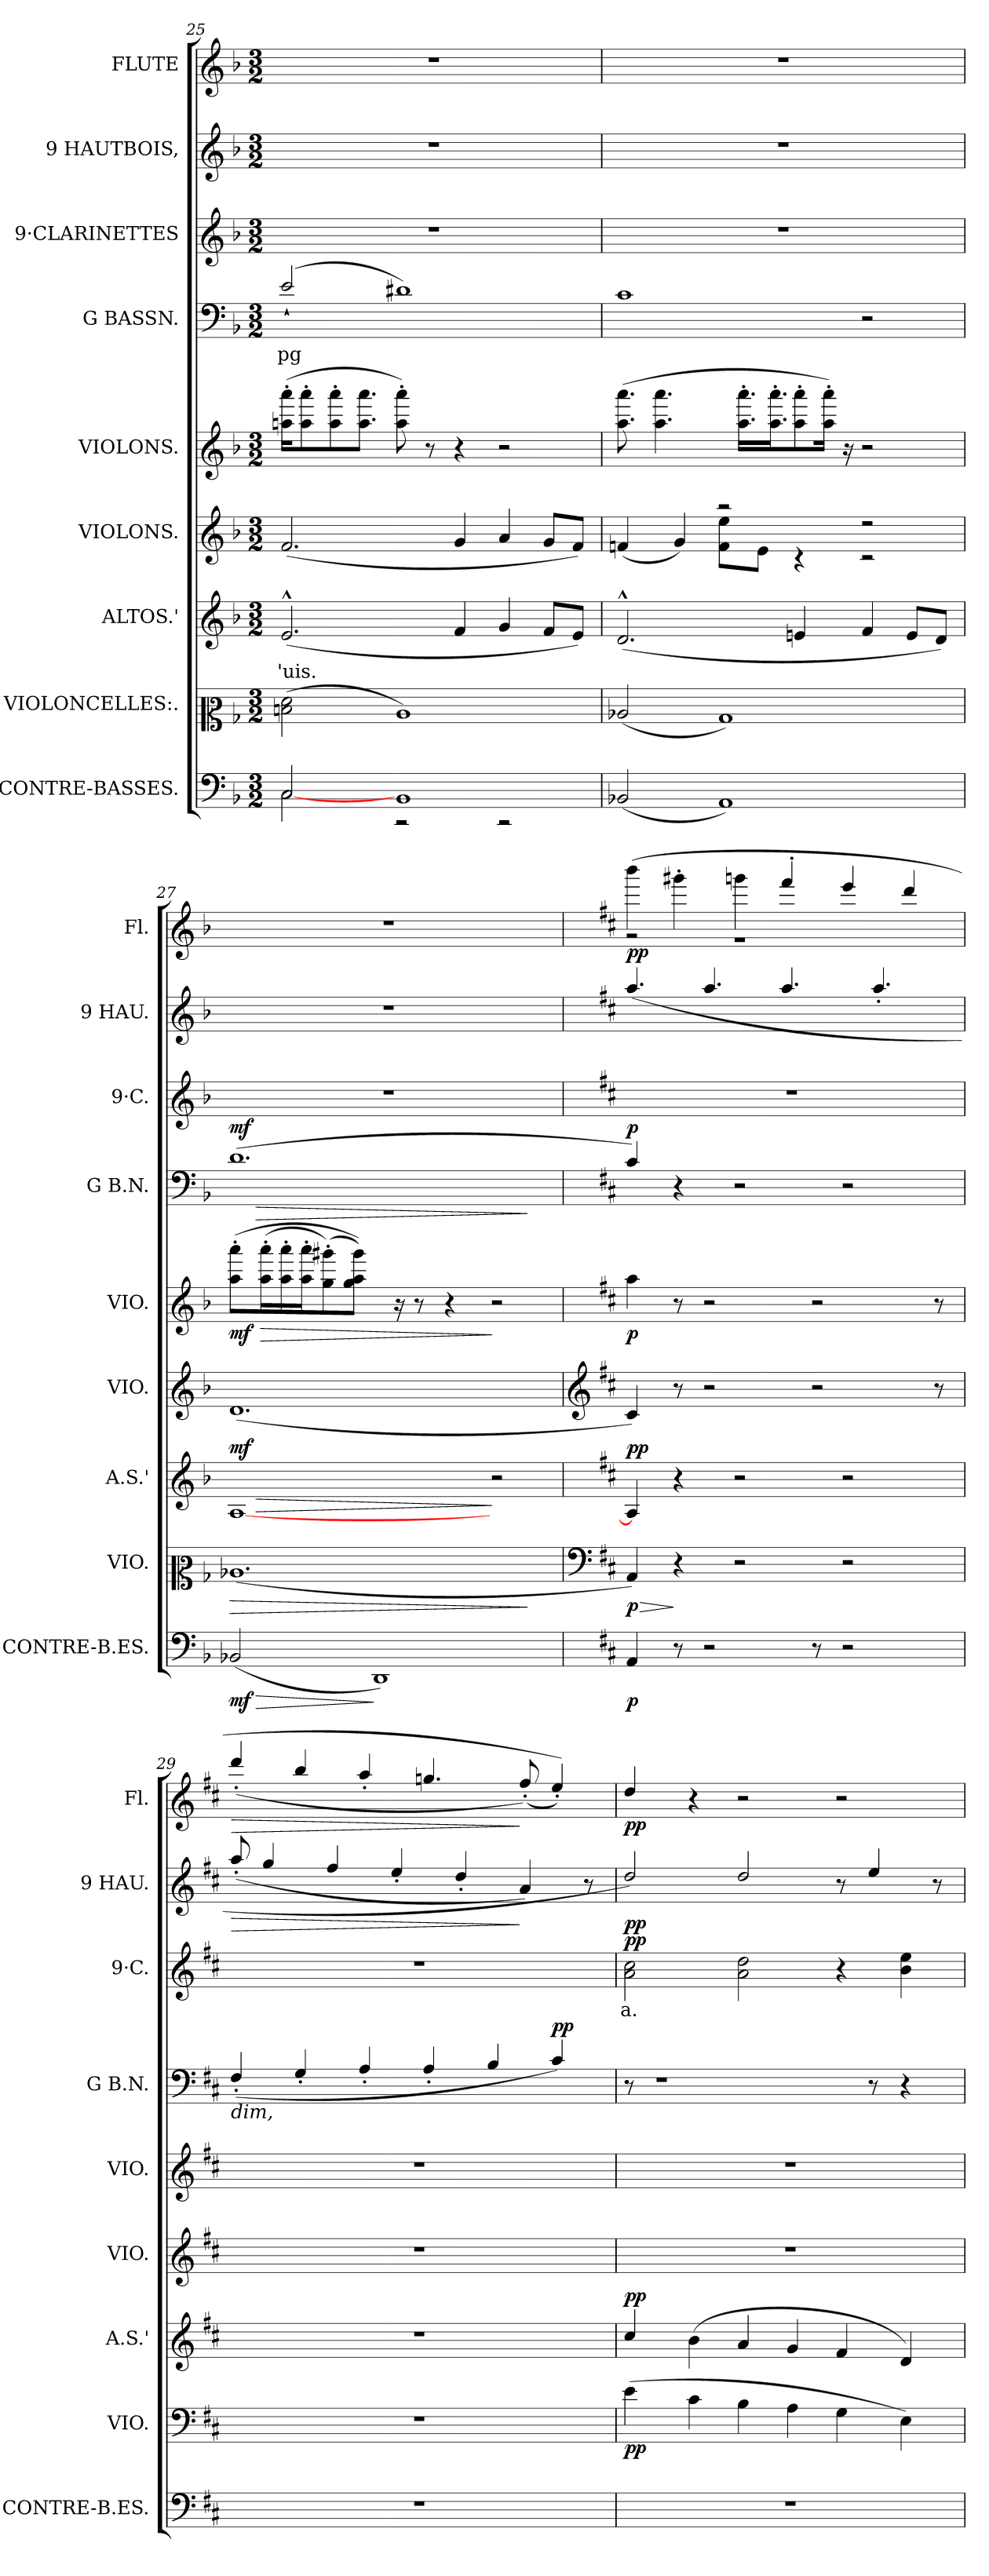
**kern	**dynam	**kern	**dynam	**kern	**text	**dynam	**kern	**kern	**dynam	**kern	**text	**dynam	**kern	**text	**dynam	**kern	**dynam	**kern	**dynam
*part9	*part9	*part8	*part8	*part7	*part7	*part7	*part6	*part5	*part5	*part4	*part4	*part4	*part3	*part3	*part3	*part2	*part2	*part1	*part1
*staff9	*staff9	*staff8	*staff8	*staff7	*staff7	*staff7	*staff6	*staff5	*staff5	*staff4	*staff4	*staff4	*staff3	*staff3	*staff3	*staff2	*staff2	*staff1	*staff1
*I"CONTRE-BASSES.	*	*I"VIOLONCELLES:.	*	*I"ALTOS.'	*	*	*I"VIOLONS.	*I"VIOLONS.	*	*I"G BASSN.	*	*	*I"9·CLARINETTES	*	*	*I"9 HAUTBOIS,	*	*I"FLUTE	*
*I'CONTRE-B.ES.	*	*I'VIO.	*	*I'A.S.'	*	*	*I'VIO.	*I'VIO.	*	*I'G B.N.	*	*	*I'9·C.	*	*	*I'9 HAU.	*	*I'Fl.	*
*clefF4	*	*clefC2	*	*clefG2	*	*	*clefG2	*clefG2	*	*clefF4	*	*	*clefG2	*	*	*clefG2	*	*clefG2	*
*k[b-]	*	*k[b-]	*	*k[b-]	*	*	*k[b-]	*k[b-]	*	*k[b-]	*	*	*k[b-]	*	*	*k[b-]	*	*k[b-]	*
*F:	*	*F:	*	*F:	*	*	*F:	*F:	*	*F:	*	*	*F:	*	*	*F:	*	*F:	*
*M3/2	*	*M3/2	*	*M3/2	*	*	*M3/2	*M3/2	*	*M3/2	*	*	*M3/2	*	*	*M3/2	*	*M3/2	*
=25	=25	=25	=25	=25	=25	=25	=25	=25	=25	=25	=25	=25	=25	=25	=25	=25	=25	=25	=25
*^	*	*	*	*	*	*	*	*	*	*	*	*	*	*	*	*	*	*	*
!	!	!	!	!	!	!LO:LY:b:color=#000000	!	!	!	!	!	!	!	!	!	!	!	!	!	!
!	!	!	!	!	!	!	!	!	!	!	!	!LO:LY:a:color=#000000	!	!LO:N:vis=1	!	!	!LO:N:vis=1	!	!LO:N:vis=1	!
2Ci/	[<2Ci\	.	(2dni\ 2fi	.	(2.e^^i/	'uis.	.	(2.fi/	(16aani'\ 16aaai'\KL	.	(2e`i/	pg	.	1.r	.	.	1.r	.	1.r	.
.	.	.	.	.	.	.	.	.	8aai'\ 8aaai'\	.	.	.	.	.	.	.	.	.	.	.
.	.	.	.	.	.	.	.	.	8aai'\ 8aaai'\	.	.	.	.	.	.	.	.	.	.	.
.	.	.	.	.	.	.	.	.	8.aai\ 8.aaai\J	.	.	.	.	.	.	.	.	.	.	.
1BB-i	2r	.	1ci)	.	.	.	.	.	8aai\' 8aaai')	.	1d#Xi)	.	.	.	.	.	.	.	.	.
.	.	.	.	.	.	.	.	.	8r	.	.	.	.	.	.	.	.	.	.	.
.	.	.	.	.	4fi/	.	.	4gi/	4r	.	.	.	.	.	.	.	.	.	.	.
.	2r	.	.	.	4gi/	.	.	4ai/	2r	.	.	.	.	.	.	.	.	.	.	.
.	.	.	.	.	8fi/L	.	.	8gi/L	.	.	.	.	.	.	.	.	.	.	.	.
.	.	.	.	.	8ei/J)	.	.	8fi/J)	.	.	.	.	.	.	.	.	.	.	.	.
*v	*v	*	*	*	*	*	*	*	*	*	*	*	*	*	*	*	*	*	*	*
=26	=26	=26	=26	=26	=26	=26	=26	=26	=26	=26	=26	=26	=26	=26	=26	=26	=26	=26	=26
*	*	*	*	*	*	*	*^	*	*	*	*	*	*	*	*	*	*	*	*
!	!	!	!	!	!	!	!	!	!	!	!	!	!	!LO:N:vis=1	!	!	!LO:N:vis=1	!	!LO:N:vis=1	!
(2BB-Xi/	.	(2c-Xi/	.	(2.d^^i/	.	.	(4fni/	2ryy	(8.aai\ 8.aaai	.	1ci	.	.	1.r	.	.	1.r	.	1.r	.
.	.	.	.	.	.	.	.	.	4.aai\ 4.aaai	.	.	.	.	.	.	.	.	.	.	.
.	.	.	.	.	.	.	4gi/)	.	.	.	.	.	.	.	.	.	.	.	.	.
1AAi)	.	1B-i)	.	.	.	.	2r	8fi\ 8eeiL	.	.	.	.	.	.	.	.	.	.	.	.
.	.	.	.	.	.	.	.	.	16.aai'\ 16.aaai'\LL	.	.	.	.	.	.	.	.	.	.	.
.	.	.	.	.	.	.	.	8ei\J	.	.	.	.	.	.	.	.	.	.	.	.
.	.	.	.	.	.	.	.	.	16.aai'\ 16.aaai'\J	.	.	.	.	.	.	.	.	.	.	.
.	.	.	.	4eni/	.	.	.	4r	8aai'\ 8aaai'\	.	.	.	.	.	.	.	.	.	.	.
.	.	.	.	.	.	.	.	.	16aai'\ 16aaai'\Jk)	.	.	.	.	.	.	.	.	.	.	.
.	.	.	.	.	.	.	.	.	16r	.	.	.	.	.	.	.	.	.	.	.
.	.	.	.	4fi/	.	.	2r	2r	2r	.	2r	.	.	.	.	.	.	.	.	.
.	.	.	.	8ei/L	.	.	.	.	.	.	.	.	.	.	.	.	.	.	.	.
.	.	.	.	8di/J)	.	.	.	.	.	.	.	.	.	.	.	.	.	.	.	.
*	*	*	*	*	*	*	*v	*v	*	*	*	*	*	*	*	*	*	*	*	*
=27	=27	=27	=27	=27	=27	=27	=27	=27	=27	=27	=27	=27	=27	=27	=27	=27	=27	=27	=27
!	!LO:HP:b	!	!LO:HP:b	!	!	!LO:HP:b	!	!	!	!	!	!LO:HP:b	!LO:N:vis=1	!	!	!LO:N:vis=1	!	!LO:N:vis=1	!
(2BB-Xi/	> mf	(1.c-Xi	> mf mf	[<1Ai	.	> mf	(1.di	(8aai'\ 8aaai'\L	mf	(1.di	.	> mf	1.r	.	.	1.r	.	1.r	.
!	!	!	!	!	!	!	!	!	!LO:HP:b	!	!	!	!	!	!	!	!	!	!
.	.	.	.	.	.	.	.	(16aai'\ 16aaai'\L	>	.	.	.	.	.	.	.	.	.	.
.	.	.	.	.	.	.	.	16aai'\ 16aaai'\	.	.	.	.	.	.	.	.	.	.	.
.	.	.	.	.	.	.	.	16aai'\ 16aaai'\J	.	.	.	.	.	.	.	.	.	.	.
.	.	.	.	.	.	.	.	(8ggi'\ 8ggg#Xi'\)	.	.	.	.	.	.	.	.	.	.	.
.	.	.	.	.	.	.	.	8ggi\ 8aai\ 8ggg#i\J))	.	.	.	.	.	.	.	.	.	.	.
1DDi)	]	.	.	.	.	.	.	.	.	.	.	.	.	.	.	.	.	.	.
.	.	.	.	.	.	.	.	16r	.	.	.	.	.	.	.	.	.	.	.
.	.	.	.	.	.	.	.	8r	.	.	.	.	.	.	.	.	.	.	.
.	.	.	.	.	.	.	.	4r	.	.	.	.	.	.	.	.	.	.	.
.	.	.	.	2r	.	]	.	2r	]	.	.	.	.	.	.	.	.	.	.
.	.	.	]	.	.	.	.	.	.	.	.	]	.	.	.	.	.	.	.
!!LO:LB:g=z
=28	=28	=28	=28	=28	=28	=28	=28	=28	=28	=28	=28	=28	=28	=28	=28	=28	=28	=28	=28
*	*	*clefF4	*	*	*	*	*clefG2	*	*	*	*	*	*	*	*	*	*	*	*
*k[f#c#]	*	*k[f#c#]	*	*k[f#c#]	*	*	*k[f#c#]	*k[f#c#]	*	*k[f#c#]	*	*	*k[f#c#]	*	*	*k[f#c#]	*	*k[f#c#]	*
*D:	*	*D:	*	*D:	*	*	*D:	*D:	*	*D:	*	*	*D:	*	*	*D:	*	*D:	*
!	!	!	!LO:HP:b	!	!	!	!	!	!	!	!	!	!LO:N:vis=1	!	!	!	!	!	!
*	*	*	*	*	*	*	*	*	*	*	*	*	*	*	*	*	*	*^	*
4AAi/	p	4AAi/)	> p	4Ai/]	.	p p	4c#i/)	4aai\	p	4c#i/)	.	p	1.r	.	.	(4.aai/	.	(4bbbi\	2r	p p
8r	.	4r	]	4r	.	.	8r	8r	.	4r	.	.	.	.	.	.	.	4ggg#X'i\	.	.
2r	.	.	.	.	.	.	2r	2r	.	.	.	.	.	.	.	4.aai/	.	.	.	.
.	.	2r	.	2r	.	.	.	.	.	2r	.	.	.	.	.	.	.	4gggni\	1r	.
.	.	.	.	.	.	.	.	.	.	.	.	.	.	.	.	4.aai/	.	4fff#'i/	.	.
8r	.	.	.	.	.	.	2r	2r	.	.	.	.	.	.	.	.	.	.	.	.
2r	.	2r	.	2r	.	.	.	.	.	2r	.	.	.	.	.	.	.	4eeei/	.	.
.	.	.	.	.	.	.	.	.	.	.	.	.	.	.	.	4.aa'i/	.	.	.	.
.	.	.	.	.	.	.	.	.	.	.	.	.	.	.	.	.	.	4dddi/	.	.
.	.	.	.	.	.	.	8r	8r	.	.	.	.	.	.	.	.	.	.	.	.
*	*	*	*	*	*	*	*	*	*	*	*	*	*	*	*	*	*	*v	*v	*
=29	=29	=29	=29	=29	=29	=29	=29	=29	=29	=29	=29	=29	=29	=29	=29	=29	=29	=29	=29
!	!	!	!	!	!	!	!	!	!	!LO:TX:b:i:t=dim,	!	!	!	!	!	!	!	!	!
!LO:N:vis=1	!	!LO:N:vis=1	!	!LO:N:vis=1	!	!	!LO:N:vis=1	!LO:N:vis=1	!	!	!	!	!LO:N:vis=1	!	!	!	!LO:HP:b	!	!LO:HP:b
1.r	.	1.r	.	1.r	.	.	1.r	1.r	.	(4F#'i/	.	.	1.r	.	.	(8aa'i/	>	(4ddd'i/	>
.	.	.	.	.	.	.	.	.	.	.	.	.	.	.	.	4ggi/	.	.	.
.	.	.	.	.	.	.	.	.	.	4G'i/	.	.	.	.	.	.	.	4bbi/	.
.	.	.	.	.	.	.	.	.	.	.	.	.	.	.	.	4ff#i/	.	.	.
.	.	.	.	.	.	.	.	.	.	4A'i/	.	.	.	.	.	.	.	4aa'i/	.
.	.	.	.	.	.	.	.	.	.	.	.	.	.	.	.	4ee'i/	.	.	.
.	.	.	.	.	.	.	.	.	.	4A'i/	.	.	.	.	.	.	.	4.ggni/	.
.	.	.	.	.	.	.	.	.	.	.	.	.	.	.	.	4dd'i/	.	.	.
.	.	.	.	.	.	.	.	.	.	4Bi/	.	.	.	.	.	.	.	.	.
.	.	.	.	.	.	.	.	.	.	.	.	.	.	.	.	4ai/)	]	(8ff#'i/)	]
.	.	.	.	.	.	.	.	.	.	4c#i/)	.	pp	.	.	.	.	.	4ee'i/))	.
.	.	.	.	.	.	.	.	.	.	.	.	.	.	.	.	8r	.	.	.
=30	=30	=30	=30	=30	=30	=30	=30	=30	=30	=30	=30	=30	=30	=30	=30	=30	=30	=30	=30
!LO:N:vis=1	!	!	!	!	!	!	!LO:N:vis=1	!LO:N:vis=1	!	!	!	!	!	!	!	!	!	!	!
!	!	!	!	!	!	!	!	!	!	!	!	!	!	!LO:LY:b:color=#000000	!	!	!	!	!
1.r	.	(4ei\	pp	4cc#i/	.	pp	1.r	1.r	.	8r	.	.	2ai\ 2cc#i	a.	pp	2ddi/)	pp	4ddi/	pp
.	.	.	.	.	.	.	.	.	.	1r	.	.	.	.	.	.	.	.	.
.	.	4c#i\	.	(4bi\	.	.	.	.	.	.	.	.	.	.	.	.	.	4r	.
.	.	4Bi\	.	4ai/	.	.	.	.	.	.	.	.	2ai\ 2ddi	.	.	2ddi/	.	2r	.
.	.	4Ai\	.	4gi/	.	.	.	.	.	.	.	.	.	.	.	.	.	.	.
.	.	4Gi\	.	4f#i/	.	.	.	.	.	.	.	.	4r	.	.	8r	.	2r	.
.	.	.	.	.	.	.	.	.	.	8r	.	.	.	.	.	4eei/	.	.	.
.	.	4Ei\)	.	4di/)	.	.	.	.	.	4r	.	.	4bi\ 4eei	.	.	.	.	.	.
.	.	.	.	.	.	.	.	.	.	.	.	.	.	.	.	8r	.	.	.
=	=	=	=	=	=	=	=	=	=	=	=	=	=	=	=	=	=	=	=
*-	*-	*-	*-	*-	*-	*-	*-	*-	*-	*-	*-	*-	*-	*-	*-	*-	*-	*-	*-
